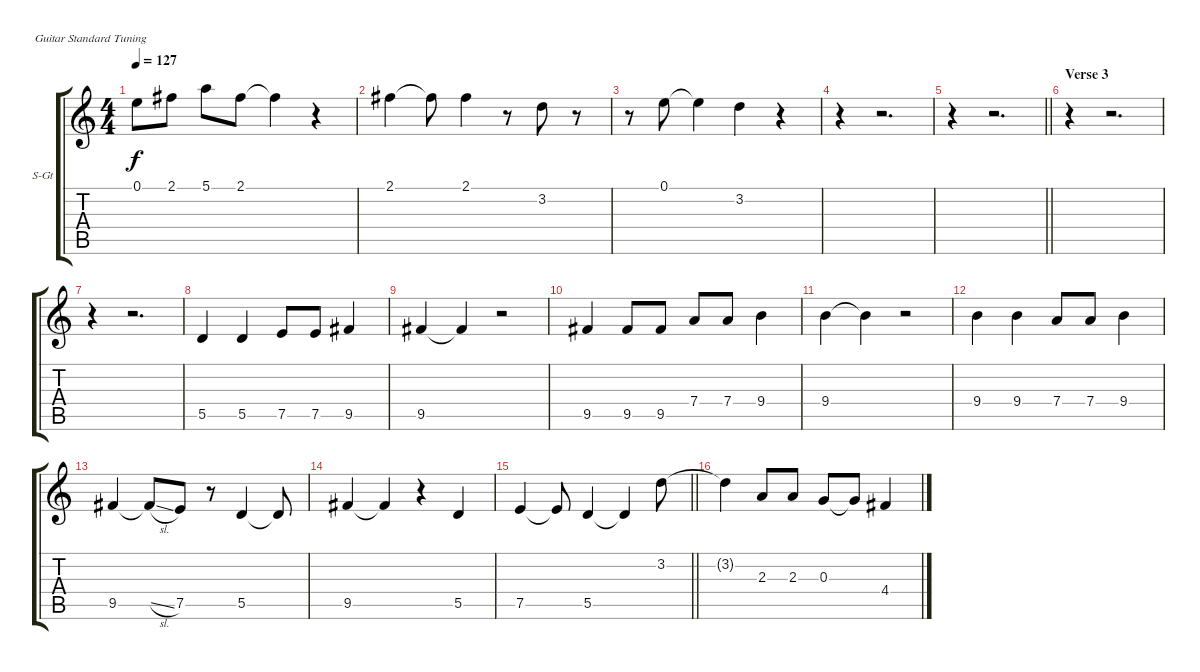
\bracketExtendMode groupsimilarinstruments
\firstSystemTrackNameOrientation horizontal
\otherSystemsTrackNameOrientation horizontal
\track ("Track 7" "S-Gt") {instrument violin}
\staff {score tabs}
\tuning (E4 B3 G3 D3 A2 E2)
\displaytranspose 12
\ts (4 4)
\tempo 127
\clef g2
\ks c
0.1.8{dy f} 2.1.8 5.1.8 2.1.8 2.1{t}.4 r.4 |
2.1.4 2.1{t}.8 2.1.4 r.8 3.2.8 r.8 |
r.8 0.1.8 0.1{t}.4 3.2.4 r.4 |
r.4 r.2{d} |
\barLineRight lightlight
r.4 r.2{d} |
\section ("" "Verse 3")
r.4 r.2{d} |
r.4 r.2{d} |
5.5.4 5.5.4 7.5.8 7.5.8 9.5.4 |
9.5.4 9.5{t}.4 r.2 |
9.5.4 9.5.8 9.5.8 7.4.8 7.4.8 9.4.4 |
9.4.4 9.4{t}.4 r.2 |
9.4.4 9.4.4 7.4.8 7.4.8 9.4.4 |
9.5.4 9.5{sl t}.8 7.5.8 r.8 5.5.4 5.5{t}.8 |
9.5.4 9.5{t}.4 r.4 5.5.4 |
\barLineRight lightlight
7.5.4 7.5{t}.8 5.5.4 5.5{t}.4 3.2.8 |
3.2{t}.4 2.3.8 2.3.8 0.3.8 0.3{t}.8 4.4.4
